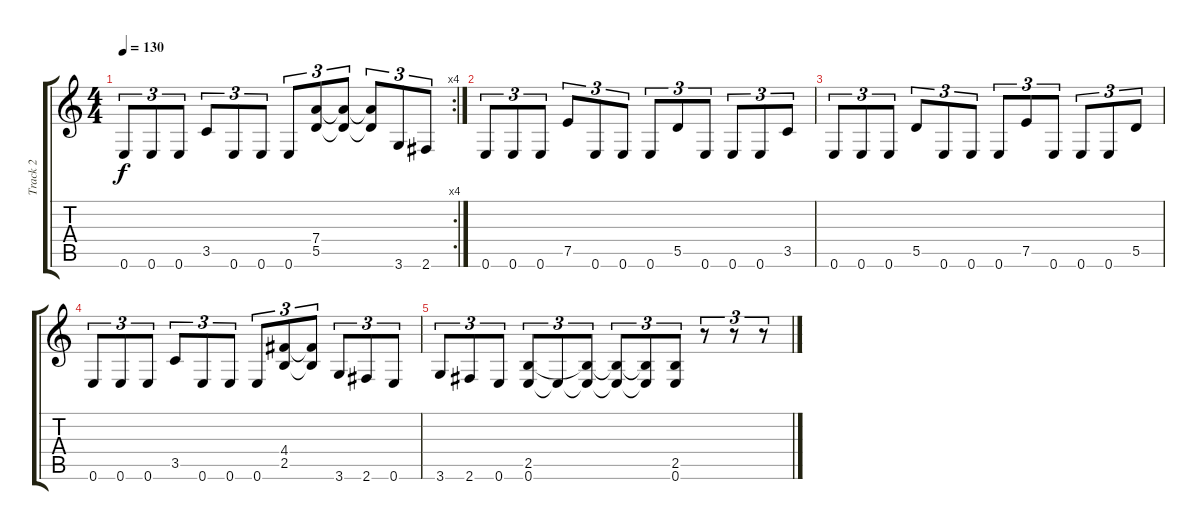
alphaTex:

\track ("Track 2" "Track 2") {instrument overdrivenguitar}
\staff {score tabs}
\tuning (E4 B3 G3 D3 A2 E2) {hide}
\rc 4
\ts (4 4)
\tempo 130
\clef g2
\ks c
0.6.8{tu (3 2) dy f} 0.6.8{tu (3 2)} 0.6.8{tu (3 2)} 3.5.8{tu (3 2)} 0.6.8{tu (3 2)} 0.6.8{tu (3 2)} 0.6.8{tu (3 2)} (7.4 5.5).8{tu (3 2)} (7.4{t} 5.5{t}).8{tu (3 2)} (7.4{t} 5.5{t}).8{tu (3 2)} 3.6.8{tu (3 2)} 2.6.8{tu (3 2)} |
0.6.8{tu (3 2)} 0.6.8{tu (3 2)} 0.6.8{tu (3 2)} 7.5.8{tu (3 2)} 0.6.8{tu (3 2)} 0.6.8{tu (3 2)} 0.6.8{tu (3 2)} 5.5.8{tu (3 2)} 0.6.8{tu (3 2)} 0.6.8{tu (3 2)} 0.6.8{tu (3 2)} 3.5.8{tu (3 2)} |
0.6.8{tu (3 2)} 0.6.8{tu (3 2)} 0.6.8{tu (3 2)} 5.5.8{tu (3 2)} 0.6.8{tu (3 2)} 0.6.8{tu (3 2)} 0.6.8{tu (3 2)} 7.5.8{tu (3 2)} 0.6.8{tu (3 2)} 0.6.8{tu (3 2)} 0.6.8{tu (3 2)} 5.5.8{tu (3 2)} |
0.6.8{tu (3 2)} 0.6.8{tu (3 2)} 0.6.8{tu (3 2)} 3.5.8{tu (3 2)} 0.6.8{tu (3 2)} 0.6.8{tu (3 2)} 0.6.8{tu (3 2)} (4.4 2.5).8{tu (3 2)} (4.4{t} 2.5{t}).8{tu (3 2)} 3.6.8{tu (3 2)} 2.6.8{tu (3 2)} 0.6.8{tu (3 2)} |
3.6.8{tu (3 2)} 2.6.8{tu (3 2)} 0.6.8{tu (3 2)} (2.5 0.6).8{tu (3 2)} 0.6{t}.8{tu (3 2)} (2.5{t} 0.6{t}).8{tu (3 2)} (2.5{t} 0.6{t}).8{tu (3 2)} (2.5{t} 0.6{t}).8{tu (3 2)} (2.5 0.6).8{tu (3 2)} r.8{tu (3 2)} r.8{tu (3 2)} r.8{tu (3 2)}
